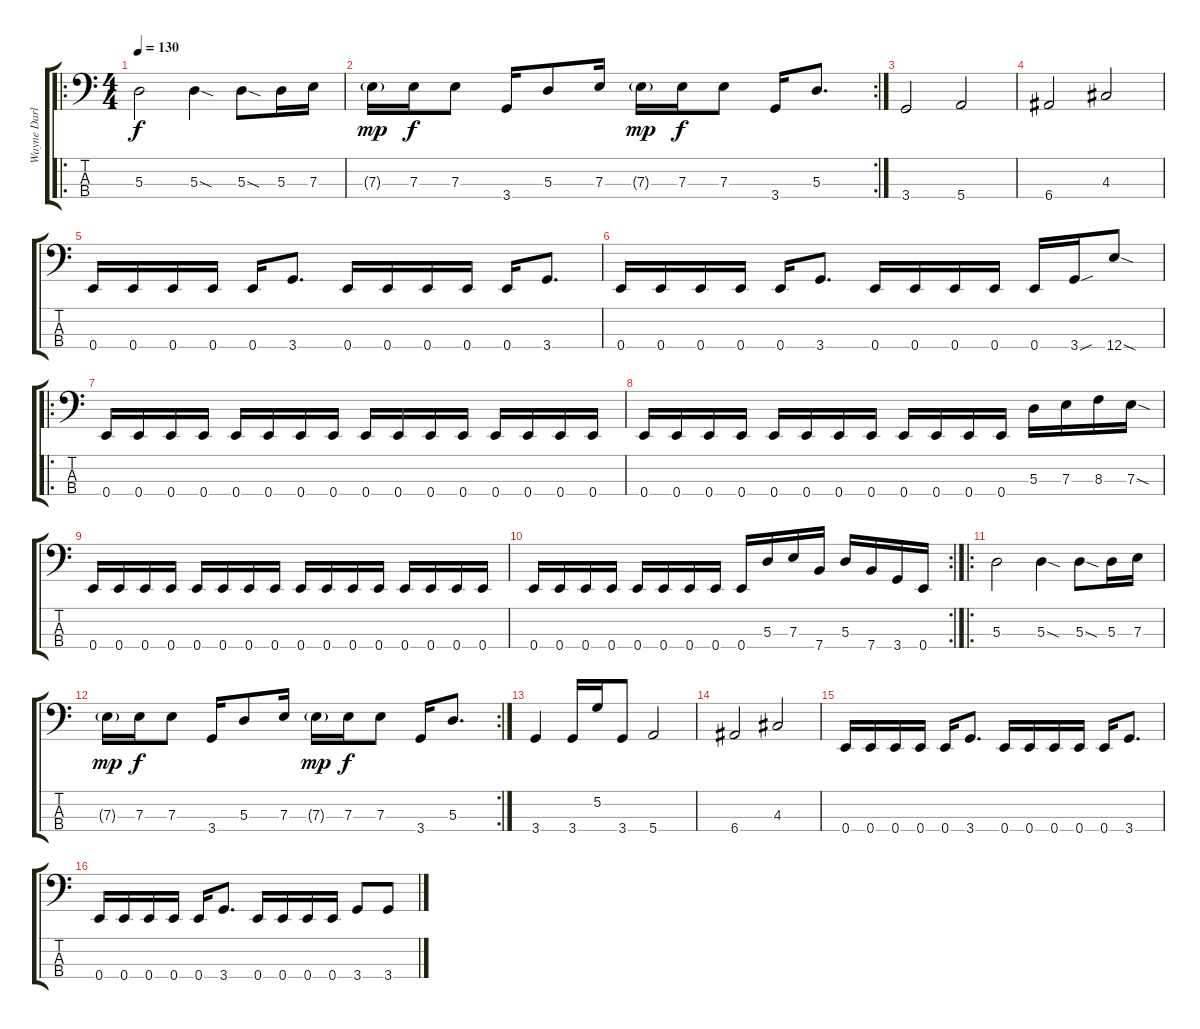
\track ("Wayne Darley" "Wayne Darl") {instrument electricbassfinger}
\staff {score tabs}
\tuning (G2 D2 A1 E1) {hide}
\ro
\ts (4 4)
\tempo 130
\clef f4
\ks c
5.3.2{dy f} 5.3{sod}.4 5.3{sod}.8 5.3.16 7.3.16 |
\rc 2
7.3{g}.16{dy mp} 7.3.16{dy f} 7.3.8 3.4.16 5.3.8 7.3.16 7.3{g}.16{dy mp} 7.3.16{dy f} 7.3.8 3.4.16 5.3.8{d} |
3.4.2 5.4.2 |
6.4.2 4.3.2 |
0.4.16 0.4.16 0.4.16 0.4.16 0.4.16 3.4.8{d} 0.4.16 0.4.16 0.4.16 0.4.16 0.4.16 3.4.8{d} |
0.4.16 0.4.16 0.4.16 0.4.16 0.4.16 3.4.8{d} 0.4.16 0.4.16 0.4.16 0.4.16 0.4.16 3.4{sou}.16 12.4{sod}.8 |
\ro
0.4.16 0.4.16 0.4.16 0.4.16 0.4.16 0.4.16 0.4.16 0.4.16 0.4.16 0.4.16 0.4.16 0.4.16 0.4.16 0.4.16 0.4.16 0.4.16 |
0.4.16 0.4.16 0.4.16 0.4.16 0.4.16 0.4.16 0.4.16 0.4.16 0.4.16 0.4.16 0.4.16 0.4.16 5.3.16 7.3.16 8.3.16 7.3{sod}.16 |
0.4.16 0.4.16 0.4.16 0.4.16 0.4.16 0.4.16 0.4.16 0.4.16 0.4.16 0.4.16 0.4.16 0.4.16 0.4.16 0.4.16 0.4.16 0.4.16 |
\rc 2
0.4.16 0.4.16 0.4.16 0.4.16 0.4.16 0.4.16 0.4.16 0.4.16 0.4.16 5.3.16 7.3.16 7.4.16 5.3.16 7.4.16 3.4.16 0.4.16 |
\ro
5.3.2 5.3{sod}.4 5.3{sod}.8 5.3.16 7.3.16 |
\rc 2
7.3{g}.16{dy mp} 7.3.16{dy f} 7.3.8 3.4.16 5.3.8 7.3.16 7.3{g}.16{dy mp} 7.3.16{dy f} 7.3.8 3.4.16 5.3.8{d} |
3.4.4 3.4.16 5.2.16 3.4.8 5.4.2 |
6.4.2 4.3.2 |
0.4.16 0.4.16 0.4.16 0.4.16 0.4.16 3.4.8{d} 0.4.16 0.4.16 0.4.16 0.4.16 0.4.16 3.4.8{d} |
0.4.16 0.4.16 0.4.16 0.4.16 0.4.16 3.4.8{d} 0.4.16 0.4.16 0.4.16 0.4.16 3.4.8 3.4.8
